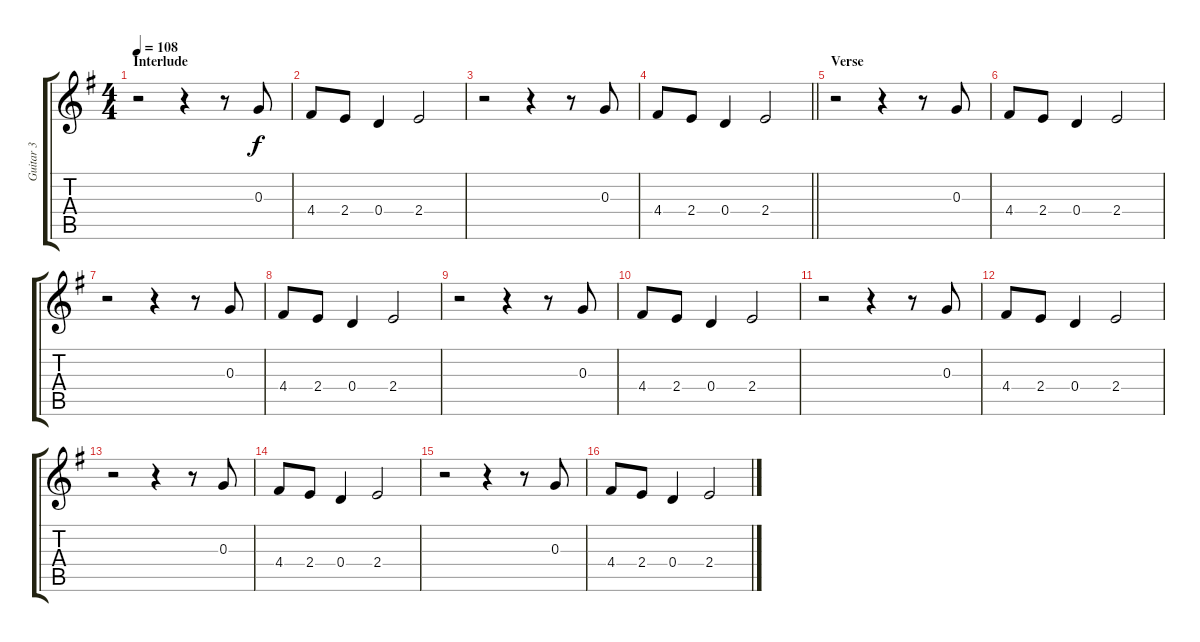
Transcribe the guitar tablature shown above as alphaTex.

\track ("Guitar 3" "Guitar 3") {instrument electricguitarclean bank 255}
\staff {score tabs}
\tuning (E4 B3 G3 D3 A2 E2) {hide}
\ts (4 4)
\section ("" "Interlude")
\tempo 108
\clef g2
\ks g
r.2{dy f} r.4 r.8 0.3.8 |
4.4.8 2.4.8 0.4.4 2.4.2 |
r.2 r.4 r.8 0.3.8 |
\barLineRight lightlight
4.4.8 2.4.8 0.4.4 2.4.2 |
\section ("" "Verse")
r.2 r.4 r.8 0.3.8 |
4.4.8 2.4.8 0.4.4 2.4.2 |
r.2 r.4 r.8 0.3.8 |
4.4.8 2.4.8 0.4.4 2.4.2 |
r.2 r.4 r.8 0.3.8 |
4.4.8 2.4.8 0.4.4 2.4.2 |
r.2 r.4 r.8 0.3.8 |
4.4.8 2.4.8 0.4.4 2.4.2 |
r.2 r.4 r.8 0.3.8 |
4.4.8 2.4.8 0.4.4 2.4.2 |
r.2 r.4 r.8 0.3.8 |
4.4.8 2.4.8 0.4.4 2.4.2
